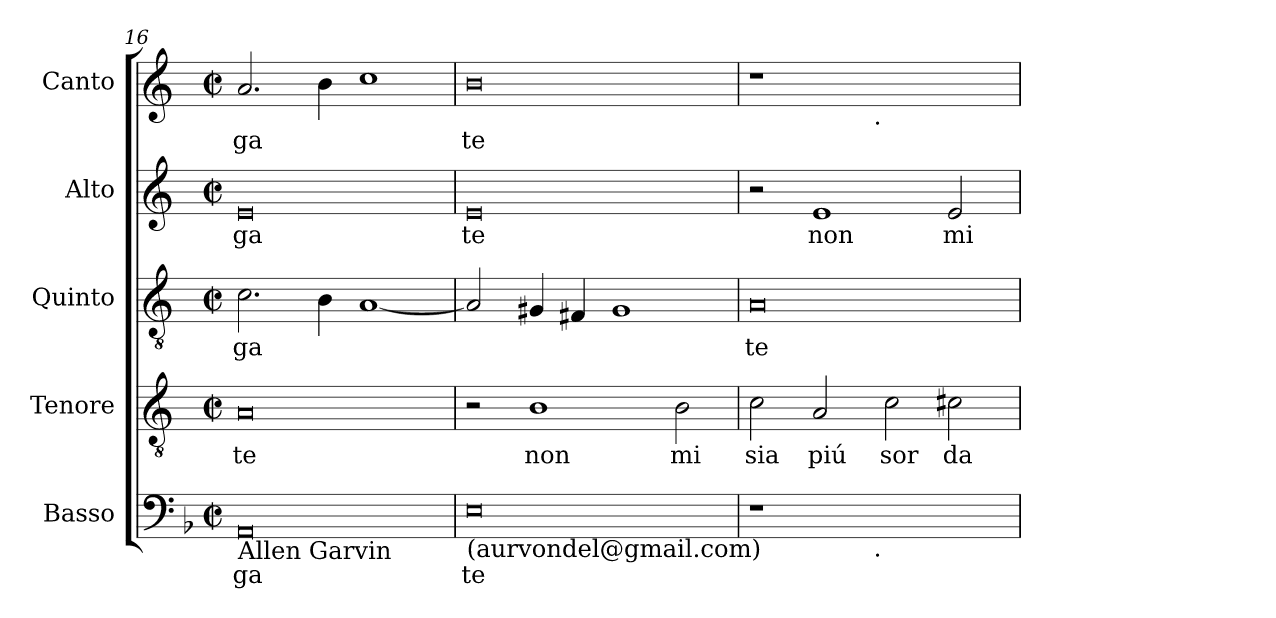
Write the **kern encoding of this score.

**kern	**text	**kern	**text	**kern	**text	**kern	**text	**kern	**text
*part5	*part5	*part4	*part4	*part3	*part3	*part2	*part2	*part1	*part1
*staff5	*staff5	*staff4	*staff4	*staff3	*staff3	*staff2	*staff2	*staff1	*staff1
*I"Basso	*	*I"Tenore	*	*I"Quinto	*	*I"Alto	*	*I"Canto	*
*clefF4	*	*clefGv2	*	*clefGv2	*	*clefG2	*	*clefG2	*
*	*	*ITrd-3c-5	*	*ITrd-3c-5	*	*ITrd-3c-5	*	*ITrd-3c-5	*
*k[b-]	*	*k[b-]	*	*k[b-]	*	*k[b-]	*	*k[b-]	*
*F:	*	*F:	*	*F:	*	*F:	*	*F:	*
*M2/2	*	*M2/2	*	*M2/2	*	*M2/2	*	*M2/2	*
*met(c|)	*	*met(c|)	*	*met(c|)	*	*met(c|)	*	*met(c|)	*
=16	=16	=16	=16	=16	=16	=16	=16	=16	=16
!LO:TX:b:t=Allen Garvin	!	!	!	!	!	!	!	!	!
!	!LO:LY:b:cj	!	!LO:LY:b:cj	!	!LO:LY:b:cj	!	!LO:LY:b:cj	!	!LO:LY:b:cj
0AA	ga	0d	te	2.f\	ga	0a	ga	2.dd/	-ga-
!	!	!	!	!	!LO:LY:b:cj	!	!	!	!LO:LY:b:cj
.	.	.	.	4e\	.	.	.	4ee\	--
!	!	!	!	!	!LO:LY:b:cj	!	!	!	!LO:LY:b:cj
.	.	.	.	[<1d	.	.	.	1ff	--
=17	=17	=17	=17	=17	=17	=17	=17	=17	=17
!LO:TX:b:t=(aurvondel@gmail.com)	!	!	!	!	!	!	!	!	!
!	!LO:LY:b:cj	!	!	!	!LO:LY:b:cj	!	!LO:LY:b:cj	!	!LO:LY:b:cj
0E	te	2r	.	2d/]	.	0a	te	0ee	-te
!	!	!	!LO:LY:b:cj	!	!LO:LY:b:cj	!	!	!	!
.	.	1e	non	4c#X/	.	.	.	.	.
!	!	!	!	!	!LO:LY:b:cj	!	!	!	!
.	.	.	.	4Bn/	.	.	.	.	.
!	!	!	!	!	!LO:LY:b:cj	!	!	!	!
.	.	.	.	1c#	.	.	.	.	.
!	!	!	!LO:LY:b:cj	!	!	!	!	!	!
.	.	2e\	mi	.	.	.	.	.	.
=18	=18	=18	=18	=18	=18	=18	=18	=18	=18
!LO:TX:b:t=(ver. 2015-01-03)	!	!	!	!	!	!	!	!	!
!	!	!	!LO:LY:b:cj	!	!LO:LY:b:cj	!	!	!	!
*^	*	*	*	*	*	*	*	*^	*
1r	2ryy	.	2f\	sia	0d	te	2r	.	1r	2ryy	.
!	!	!	!	!LO:LY:b:cj	!	!	!	!LO:LY:b:cj	!	!	!
.	4...ryy	.	2d/	piú	.	.	1a	non	.	4...ryy	.
!	!	!	!	!	!	!	!	!	!	!LO:TX:b:t=.	!
!	!LO:TX:b:t=.	!	!	!	!	!	!	!	!	!	!
.	1ryy	.	.	.	.	.	.	.	.	1ryy	.
!	!	!	!	!LO:LY:b:cj	!	!	!	!	!	!	!
1ryy	.	.	2f\	sor	.	.	.	.	1ryy	.	.
!	!	!	!	!LO:LY:b:cj	!	!	!	!LO:LY:b:cj	!	!	!
.	.	.	2f#X\	da	.	.	2a/	mi	.	.	.
.	32ryy	.	.	.	.	.	.	.	.	32ryy	.
*v	*v	*	*	*	*	*	*	*	*v	*v	*
=	=	=	=	=	=	=	=	=	=
*-	*-	*-	*-	*-	*-	*-	*-	*-	*-
